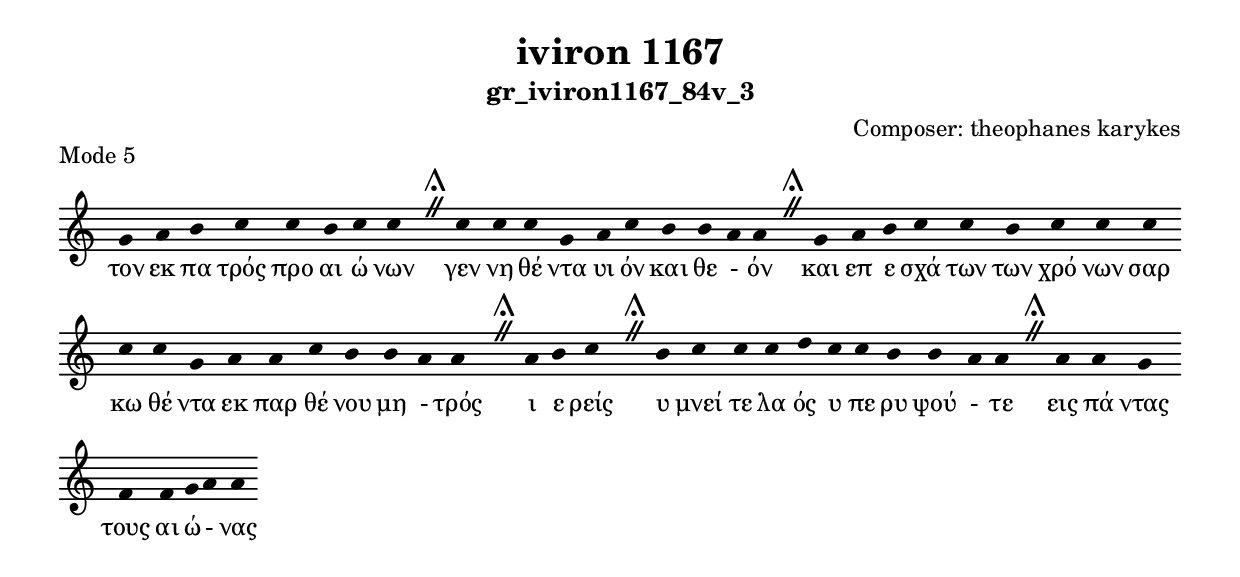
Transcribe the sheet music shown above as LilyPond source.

\include "gregorian.ly"

	\header {
 	  title = "iviron 1167"
	  subtitle = "gr_iviron1167_84v_3"
	  composer = "Composer: theophanes karykes"
	  piece = "Mode 5"
	}

	chant = {
	  g'4 a'4 b'4 c''4 c''4 b'4 c''4 c''4 \divisioMaior
 c''4 c''4 c''4 g'4 a'4 c''4 b'4 b'4 a'4 a'4 \divisioMaior
 g'4 a'4 b'4 c''4 c''4 b'4 c''4 c''4 c''4 c''4 c''4 g'4 a'4 a'4 c''4 b'4 b'4 a'4 a'4 \divisioMaior
 a'4 b'4 c''4 \divisioMaior
 b'4 c''4 c''4 c''4 d''4 c''4 c''4 b'4 b'4 a'4 a'4 \divisioMaior
 a'4 a'4 g'4 f'4 f'4 g'4 a'4 a'4\finalis
	}

	verba = \lyricmode {τον εκ πα τρός προ αι ώ νων 
γεν νη θέ ντα υι όν και θε - όν 
και επ ε σχά των των χρό νων σαρ κω θέ ντα εκ παρ θέ νου μη - τρός 
ι ε ρείς 
υ μνεί τε λα ός υ πε ρυ ψού - τε 
εις πά ντας τους αι ώ - νας 
	}


	\score {
	  \new Staff <<
	  \new Voice = "melody" \chant
	  \new Lyrics = "one" \lyricsto melody \verba
	  >>
	  \layout {
	    \context {
	      \Staff
	      \remove "Time_signature_engraver"
	      \remove "Bar_engraver"
	    }
	    \context {
	      \Voice
	      \remove "Stem_engraver"
	    }
	  }
	}